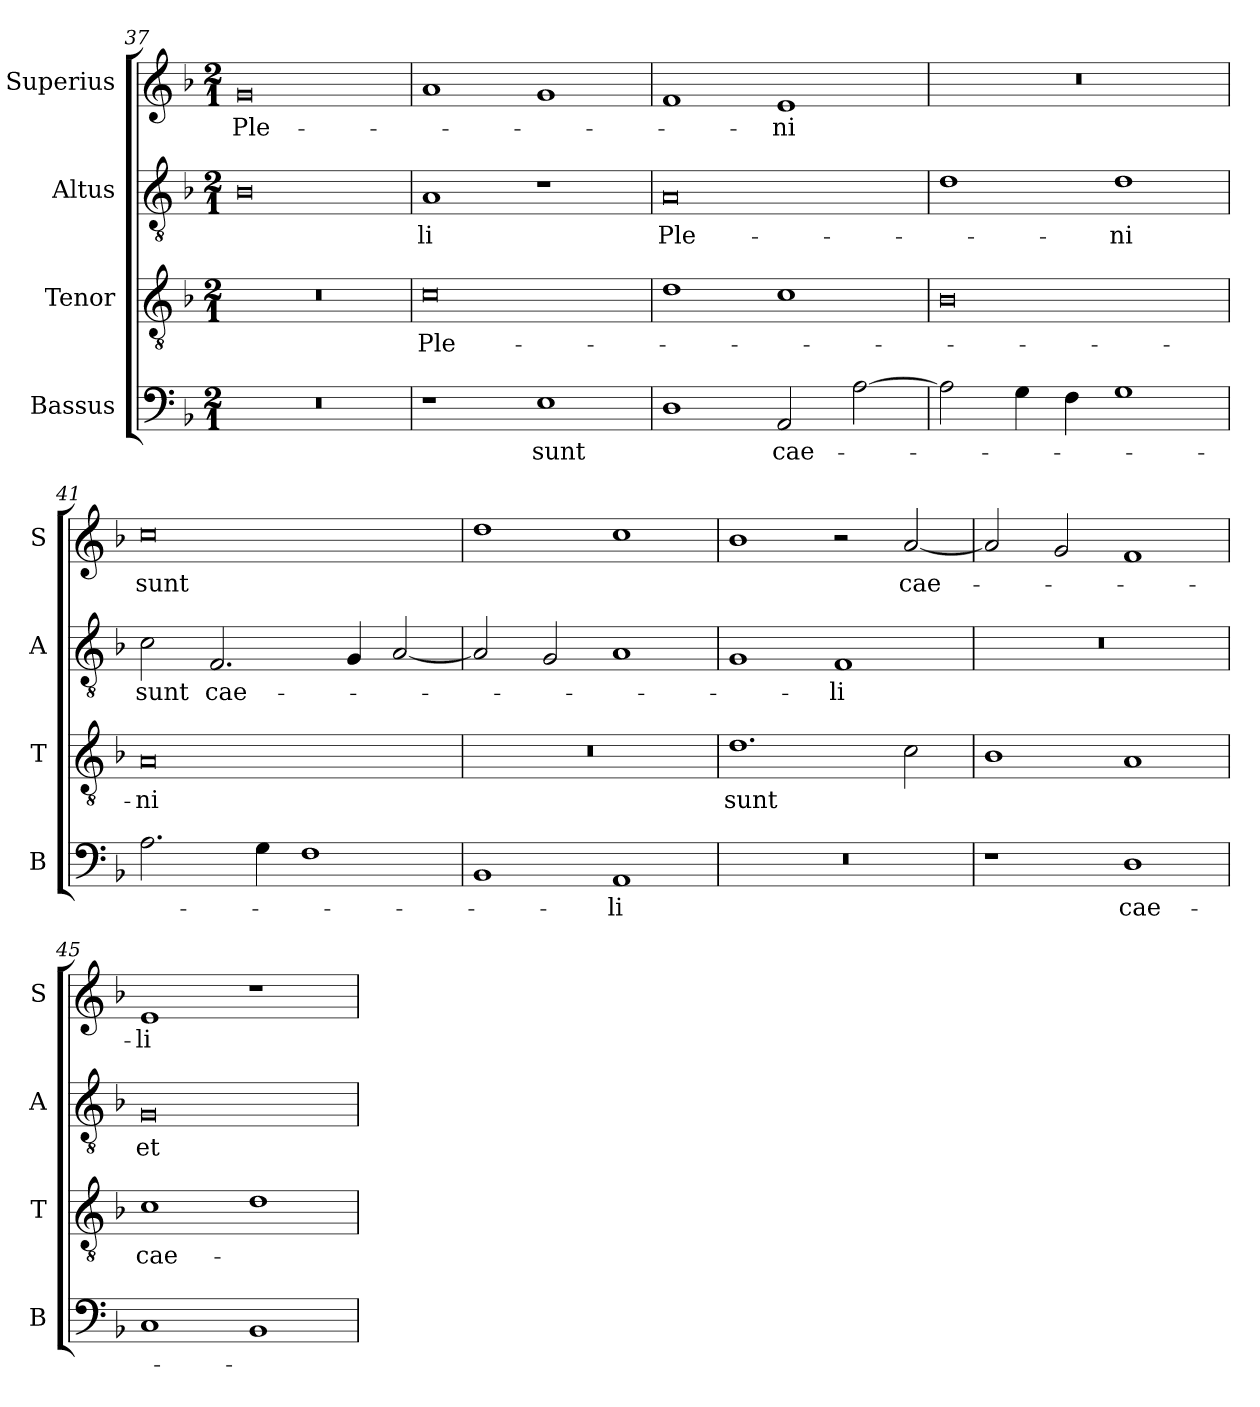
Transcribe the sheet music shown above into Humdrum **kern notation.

**kern	**text	**kern	**text	**kern	**text	**kern	**text
*part4	*part4	*part3	*part3	*part2	*part2	*part1	*part1
*staff4	*staff4	*staff3	*staff3	*staff2	*staff2	*staff1	*staff1
*I"Bassus	*	*I"Tenor	*	*I"Altus	*	*I"Superius	*
*I'B	*	*I'T	*	*I'A	*	*I'S	*
*clefF4	*	*clefGv2	*	*clefGv2	*	*clefG2	*
*k[b-]	*	*k[b-]	*	*k[b-]	*	*k[b-]	*
*M2/1	*	*M2/1	*	*M2/1	*	*M2/1	*
=37	=37	=37	=37	=37	=37	=37	=37
0r	.	0r	.	0B-	.	0g	Ple-
=38	=38	=38	=38	=38	=38	=38	=38
1r	.	0c	Ple-	1A	-li	1a	.
1E	sunt	.	.	1r	.	1g	.
=39	=39	=39	=39	=39	=39	=39	=39
1D	.	1d	.	0A	Ple-	1f	.
2AA/	cae-	1c	.	.	.	1e	-ni
[2A\	.	.	.	.	.	.	.
=40	=40	=40	=40	=40	=40	=40	=40
2A\]	.	0B-	.	1d	.	0r	.
4G\	.	.	.	.	.	.	.
4F\	.	.	.	.	.	.	.
1G	.	.	.	1d	-ni	.	.
=41	=41	=41	=41	=41	=41	=41	=41
2.A\	.	0A	-ni	2c\	sunt	0cc	sunt
.	.	.	.	2.F/	cae-	.	.
4G\	.	.	.	.	.	.	.
1F	.	.	.	.	.	.	.
.	.	.	.	4G/	.	.	.
.	.	.	.	[2A/	.	.	.
=42	=42	=42	=42	=42	=42	=42	=42
1BB-	.	0r	.	2A/]	.	1dd	.
.	.	.	.	2G/	.	.	.
1AA	-li	.	.	1A	.	1cc	.
=43	=43	=43	=43	=43	=43	=43	=43
0r	.	1.d	sunt	1G	.	1b-	.
.	.	.	.	1F	-li	2r	.
.	.	2c\	.	.	.	[2a/	cae-
=44	=44	=44	=44	=44	=44	=44	=44
1r	.	1B-	.	0r	.	2a/]	.
.	.	.	.	.	.	2g/	.
1D	cae-	1A	.	.	.	1f	.
=45	=45	=45	=45	=45	=45	=45	=45
1C	.	1c	cae-	0G	et	1e	-li
1BB-	.	1d	.	.	.	1r	.
=	=	=	=	=	=	=	=
*-	*-	*-	*-	*-	*-	*-	*-
